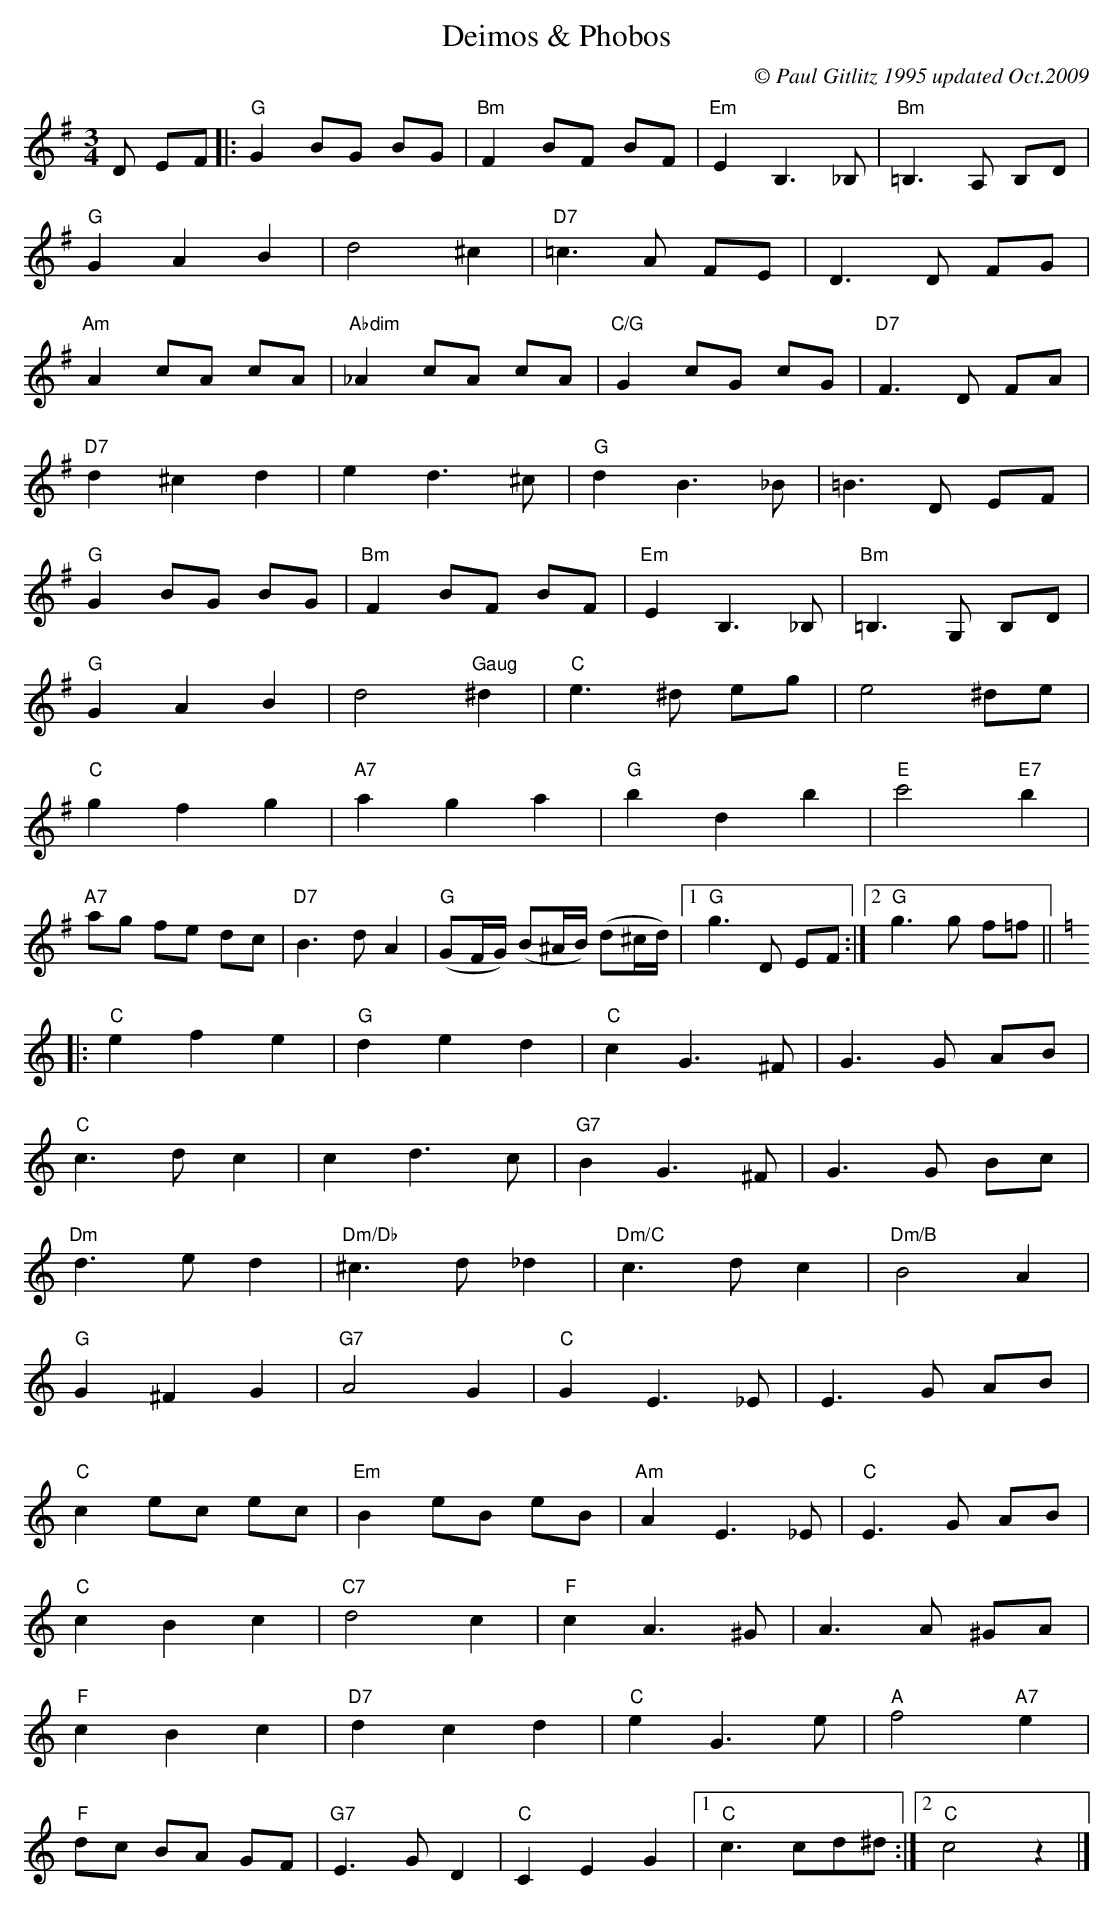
X:1
T:Deimos & Phobos
M:3/4
L:1/8
C:© Paul Gitlitz 1995 updated Oct.2009
K:G
D EF|:"G"G2BG BG|"Bm"F2BF BF|"Em"E2B,3_B,|"Bm"=B,3A, B,D|!
"G"G2A2B2|d4^c2|"D7"=c3A FE|D3D FG|!
"Am"A2cA cA|"Abdim"_A2cA cA|"C/G"G2cG cG|"D7"F3D FA|!
"D7"d2^c2d2|e2d3^c|"G"d2B3_B|=B3D EF|!
"G"G2BG BG|"Bm"F2BF BF|"Em"E2B,3_B,|"Bm"=B,3G, B,D|!
"G"G2A2B2|d4"Gaug"^d2|"C"e3^d eg|e4^de|!
"C"g2f2g2|"A7"a2g2a2|"G"b2d2b2|"E"c'4"E7"b2|!
"A7"ag fe dc|"D7"B3dA2|"G"(GF/G/) (B^A/B/) (d^c/d/)|1"G"g3D EF:|2"G"g3g f=f||!
K:C
|:"C"e2f2e2|"G"d2e2d2|"C"c2G3^F|G3G AB|!
"C"c3dc2|c2d3c|"G7"B2G3^F|G3G Bc|!
"Dm"d3ed2|"Dm/Db"^c3d_d2|"Dm/C"c3dc2|"Dm/B"B4A2|!
"G"G2^F2G2|"G7"A4G2|"C"G2E3_E|E3G AB|!
"C"c2ec ec|"Em"B2eB eB|"Am"A2E3_E|"C"E3G AB|!
"C"c2B2c2|"C7"d4c2|"F"c2A3^G|A3A ^GA|!
"F"c2B2c2|"D7"d2c2d2|"C"e2G3e|"A"f4"A7"e2|!
"F"dc BA GF|"G7"E3GD2|"C"C2E2G2|1"C"c3cd^d:|2"C"c4z2|]
